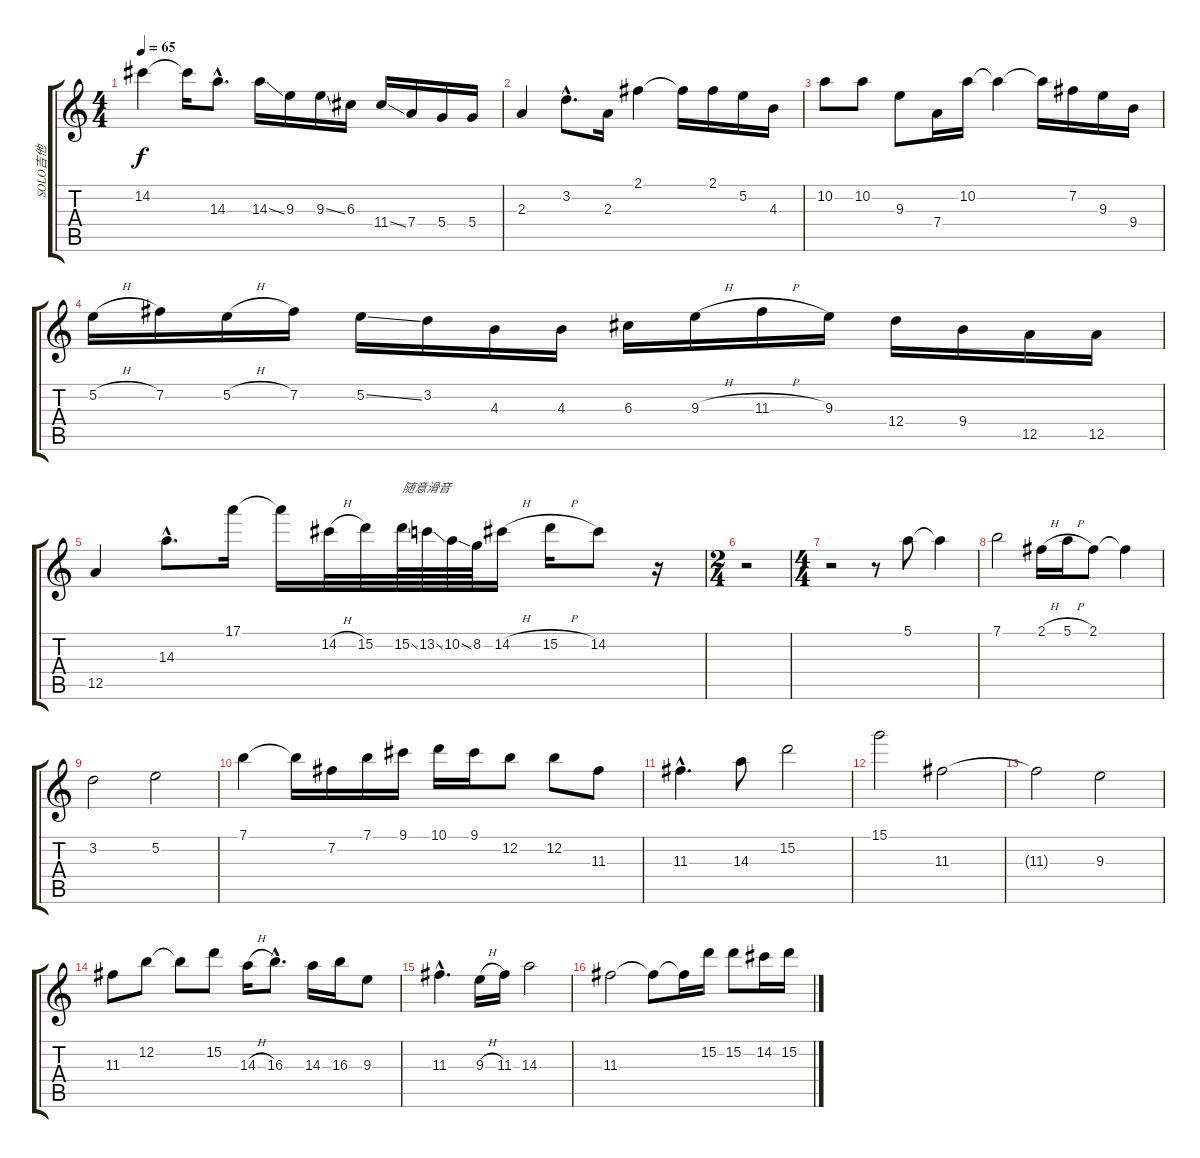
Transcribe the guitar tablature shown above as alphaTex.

\track ("SOLO吉他" "SOLO吉他") {instrument overdrivenguitar}
\staff {score tabs}
\tuning (E4 B3 G3 D3 A2 E2) {hide}
\ts (4 4)
\tempo 65
\clef g2
\ks c
14.2.4{dy f} 14.2{t}.16 14.3{hac}.8{d} 14.3{ss}.16 9.3.16 9.3{ss}.16 6.3.16 11.4{ss}.16 7.4.16 5.4.16 5.4.16 |
2.3.4 3.2{hac}.8{d} 2.3.16 2.1.4 2.1{t}.16 2.1.16 5.2.16 4.3.16 |
10.2.8 10.2.8 9.3.8 7.4.16 10.2.16 10.2{t}.4 10.2{t}.16 7.2.16 9.3.16 9.4.16 |
5.2{h}.16 7.2.16 5.2{h}.16 7.2.16 5.2{ss}.16 3.2.16 4.3.16 4.3.16 6.3.16 9.3{h}.16 11.3{h}.16 9.3.16 12.4.16 9.4.16 12.5.16 12.5.16 |
12.5.4 14.3{hac}.8{d} 17.1.16 17.1{t}.16 14.2{h}.32 15.2.32 15.2{ss}.64{txt "随意滑音"} 13.2{ss}.64 10.2{ss}.64 8.2.64 14.2{h}.16 15.2{h}.16 14.2.8 r.16 |
\ts (2 4)
r.2 |
\ts (4 4)
r.2 r.8 5.1.8 5.1{t}.4 |
7.1.2 2.1{h}.16 5.1{h}.16 2.1.8 2.1{t}.4 |
3.2.2 5.2.2 |
7.1.4 7.1{t}.16 7.2.16 7.1.16 9.1.16 10.1.16 9.1.16 12.2.8 12.2.8 11.3.8 |
11.3{hac}.4{d} 14.3.8 15.2.2 |
15.1.2 11.3.2 |
11.3{t}.2 9.3.2 |
11.3.8 12.2.8 12.2{t}.8 15.2.8 14.3{h}.16 16.3{hac}.8{d} 14.3.16 16.3.16 9.3.8 |
11.3{hac}.4{d} 9.3{h}.16 11.3.16 14.3.2 |
11.3.2 11.3{t}.8 11.3{t}.16 15.2.16 15.2.8 14.2.16 15.2.16
